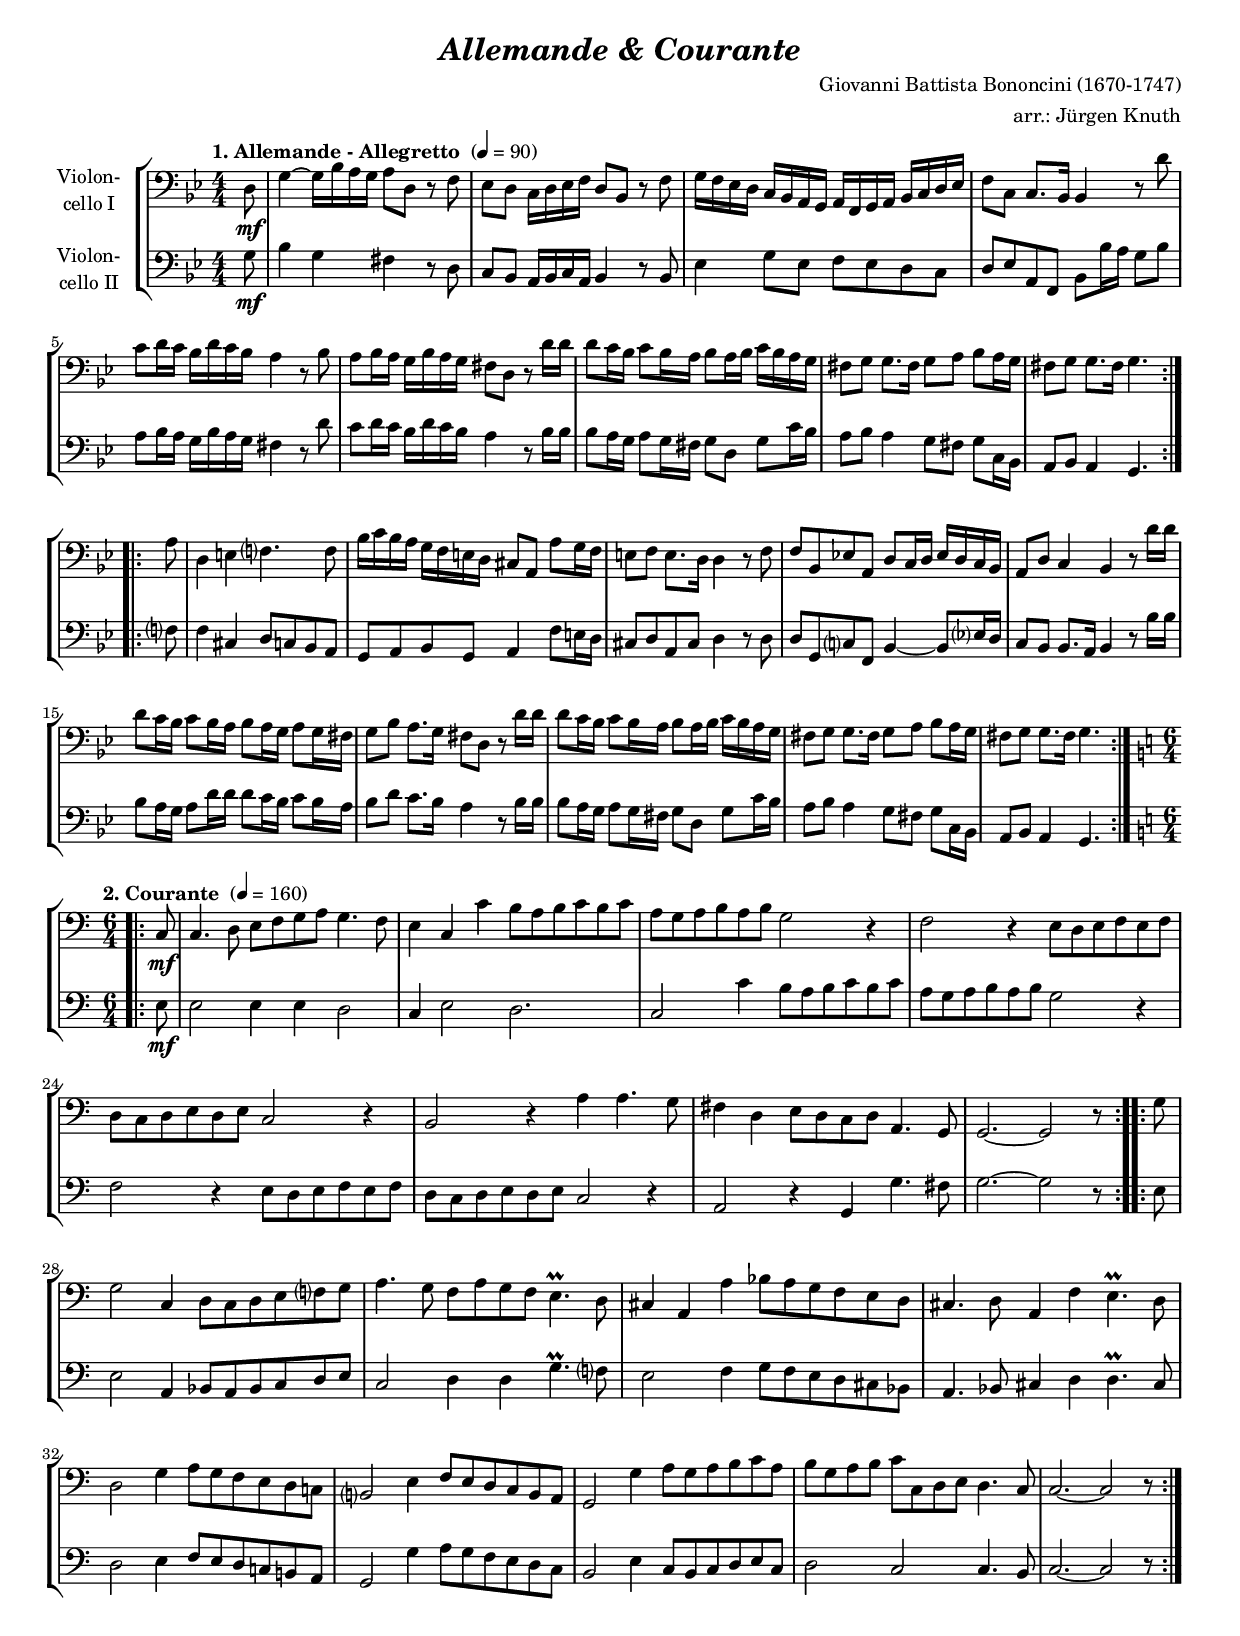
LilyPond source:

\version "2.14.2"
\include "deutsch.ly"

#(set-global-staff-size 17)

\header {
  title     = \markup \bold \italic "Allemande & Courante"
  composer  = "Giovanni Battista Bononcini (1670-1747)"
  arranger  = "arr.: Jürgen Knuth"
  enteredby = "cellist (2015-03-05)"
}

voiceconsts = {
  \key b \major
  \time 4/4
  \clef "bass"
  \numericTimeSignature
  \compressFullBarRests
  % Set default beaming for all staves
%  \set Timing.beamExceptions = #'()
%  \set Timing.baseMoment     = #(ly:make-moment 1 4)
%  \set Timing.beatStructure  = #'(1 1 1)

}

%mihi = "clarinet"
mihi = "harpsichord"
%mist = "string ensemble 1"
mist = "harpsichord"
miba = "harpsichord"
%mikl = "acoustic grand"

simi = \markup \italic "simile"

introa = {        \tempo "1. Allemande - Allegretto " 4=90 }
introb = { \break \tempo "2. Courante " 4=160 \time 6/4 \key c \major }

va = \relative c'' {
  \voiceconsts

  \introa
  \partial 8
  \repeat volta 2 {
    d8\mf
    g4~ g16 b a g a8 d, r f
    es d c16 d es f d8 b r f'
    g16 f es d c b a g a f g a b c d es

    f8 c c8. b16 b4 r8 d'
    c d16 c b d c b a4 r8 b
    a b16 a g b a g fis8 d r d'16 d
    d8 c16 b c8 b16 a b8 a16 b c b a g

    fis8 g g8. fis16 g8 a b a16 g
    fis8 g g8. fis16 g4.
  }

  \repeat volta 2 {
    a8
    d,4 e f?4. f8
    b16 c b a g f e d cis8 a a' g16 f

    e8 f e8. d16 d4 r8 f
    f b, es! a, d c16 d es d c b
    a8 d c4 b r8 d'16 d
    d8 c16 b c8 b16 a b8 a16 g a8 g16 fis

    g8 b a8. g16 fis8 d r d'16 d
    d8 c16 b c8 b16 a b8 a16 b c b a g
    fis8 g g8. fis16 g8 a b a16 g
    fis8 g g8. fis16 g4.
  }

  \introb
  \repeat volta 2 {
    \partial 8 c,8\mf
    c4. d8 e[ f g a] g4. f8
    e4 c c' h8 a h c h c
    a g a h a h g2 r4
    f2 r4 e8 d e f e f

    d c d e d e c2 r4
    h2 r4 a' a4. g8
    fis4 d e8[ d c d] a4. g8
    g2.~ g2 r8    
  }
  \repeat volta 2 {
    g'
    g2 c,4 d8 c d e f? g
    a4. g8 f[ a g f] e4.\prall d8
    cis4 a a' b8 a g f e d
    cis4. d8 a4 f' e4.\prall d8

    d2 g4 a8 g f e d c!
    h?2 e4 f8 e d c h a
    g2 g'4 a8 g a h c a
    h g a h c[ c, d e] d4. c8
    c2.~ c2 r8
  }
}

vb = \relative c''' {
  \voiceconsts

  \introa
  \partial 8
  \repeat volta 2 {
    g8\mf
    b4 g fis r8 d
    c b a16 b c a b4 r8 b
    es4 g8 es f es d c

    d es a, f b b'16 a g8 b
    a b16 a g b a g fis4 r8 d'
    c d16 c b d c b a4 r8 b16 b
    b8 a16 g a8 g16 fis g8 d g c16 b

    a8 b a4 g8 fis g c,16 b
    a8 b a4 g4.
  }

  \repeat volta 2 {
    f'?8
    f4 cis d8 c b a
    g a b g a4 f'8 e16 d

    cis8 d a cis d4 r8 d
    d g, c? f, b4~ b8 es?16 d
    c8 b b8. a16 b4 r8 b'16 b
    b8 a16 g a8 d16 d d8 c16 b c8 b16 a

    b8 d c8. b16 a4 r8 b16 b
    b8 a16 g a8 g16 fis g8 d g c16 b
    a8 b a4 g8 fis g c,16 b
    a8 b a4 g4.
  }

  \introb
  \repeat volta 2 {
    \partial 8 e'8\mf
    e2 e4 e d2
    c4 e2 d2.
    c2 c'4 h8 a h c h c
    a g a h a h g2 r4

    f2 r4 e8 d e f e f
    d c d e d e c2 r4
    a2 r4 g g'4. fis8
    g2.~ g2 r8
  }
  \repeat volta 2 {
    e
    e2 a,4 b8 a b c d e
    c2 d4 d g4.\prall f?8
    e2 f4 g8 f e d cis b
    a4. b8 cis4 d d4.\prall cis8

    d2 e4 f8 e d c! h! a
    g2 g'4 a8 g f e d c
    h2 e4 c8 h c d e c
    d2 c c4. h8
    c2.~ c2 r8
  }
}


music = \new StaffGroup <<
      \new Staff {
        \set Staff.midiInstrument = \mist
        \set Staff.instrumentName = \markup \center-column { "Violon-" "cello I" }
        \transpose b b,, { \va }
      }

      \new Staff {
        \set Staff.midiInstrument = \mist
        \set Staff.instrumentName = \markup \center-column { "Violon-" "cello II" }
        \transpose b b,, { \vb }
      }
>>

\book {
  \score {
   \music
    \layout {}
  }

  \score {
    \unfoldRepeats \music

    \midi {
      \context {
        \Score
      }
    }
  }
}
